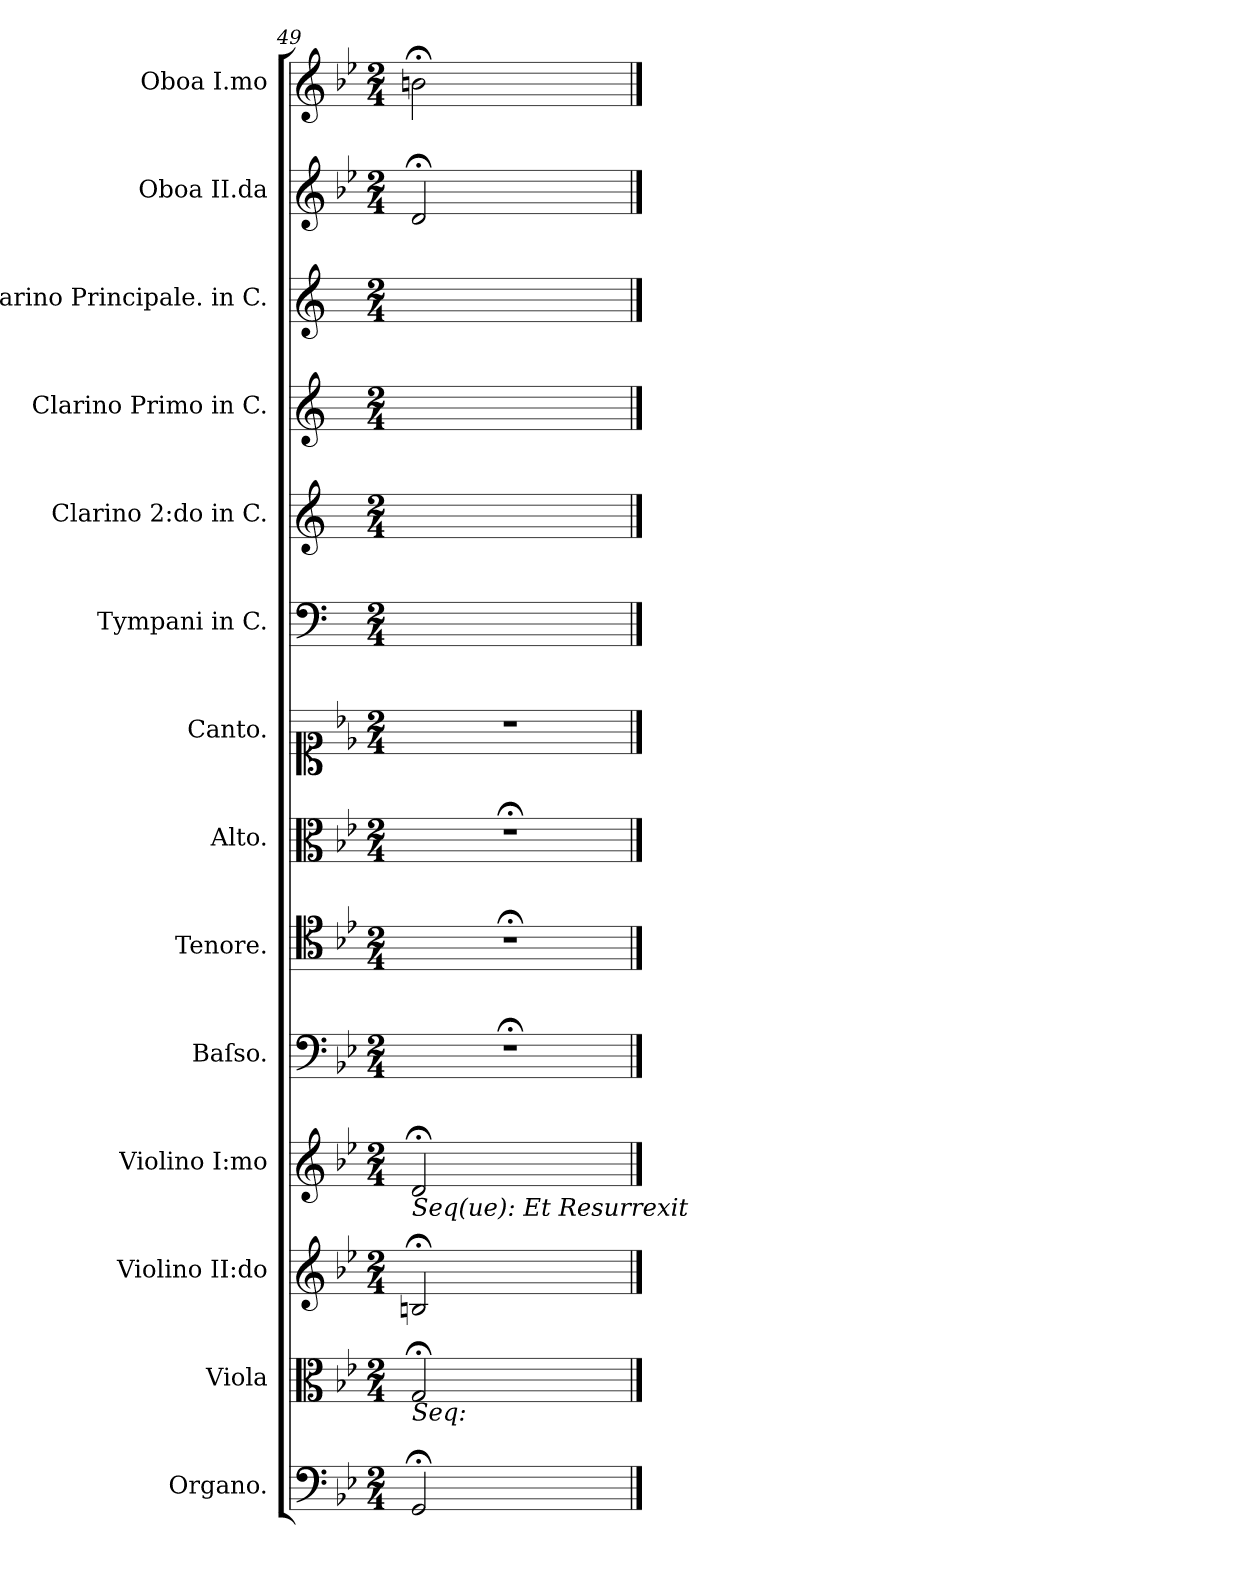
**kern	**kern	**kern	**kern	**kern	**kern	**kern	**kern	**kern	**kern	**kern	**kern	**kern	**kern
*part14	*part13	*part12	*part11	*part10	*part9	*part8	*part7	*part6	*part5	*part4	*part3	*part2	*part1
*staff14	*staff13	*staff12	*staff11	*staff10	*staff9	*staff8	*staff7	*staff6	*staff5	*staff4	*staff3	*staff2	*staff1
*I"Organo.	*I"Viola	*I"Violino II:do	*I"Violino I:mo	*I"Baſso.	*I"Tenore.	*I"Alto.	*I"Canto.	*I"Tympani in C.	*I"Clarino 2:do in C.	*I"Clarino Primo in C.	*I"Clarino Principale. in C.	*I"Oboa II.da	*I"Oboa I.mo
*I'org	*I'vla	*I'vl 2	*I'vl 1	*I'B	*I'T	*I'A	*	*	*I'clno 2	*I'clno 1	*I'clno	*I'ob 2	*I'ob 1
*clefF4	*clefC3	*clefG2	*clefG2	*clefF4	*clefC4	*clefC3	*clefC1	*clefF4	*clefG2	*clefG2	*clefG2	*clefG2	*clefG2
*k[b-e-]	*k[b-e-]	*k[b-e-]	*k[b-e-]	*k[b-e-]	*k[b-e-]	*k[b-e-]	*k[b-e-]	*k[]	*k[]	*k[]	*k[]	*k[b-e-]	*k[b-e-]
*g:	*g:	*g:	*g:	*g:	*g:	*g:	*g:	*	*	*	*	*g:	*g:
*M2/4	*M2/4	*M2/4	*M2/4	*M2/4	*M2/4	*M2/4	*M2/4	*M2/4	*M2/4	*M2/4	*M2/4	*M2/4	*M2/4
=49	=49	=49	=49	=49	=49	=49	=49	=49	=49	=49	=49	=49	=49
!	!	!	!LO:TX:b:i:t=Seq(ue)&colon; Et Resurrexit	!	!	!	!	!	!	!	!	!	!
!	!LO:TX:b:i:t=Seq&colon;	!	!	!	!	!	!	!	!	!	!	!	!
2GG;</	2G;</	2Bn;</	2d;</	2r;<	2r;<	2r;<	2r	2ryy	2ryy	2ryy	2ryy	2d;</	2bn;<\
==	==	==	==	==	==	==	==	==	==	==	==	==	==
*-	*-	*-	*-	*-	*-	*-	*-	*-	*-	*-	*-	*-	*-
